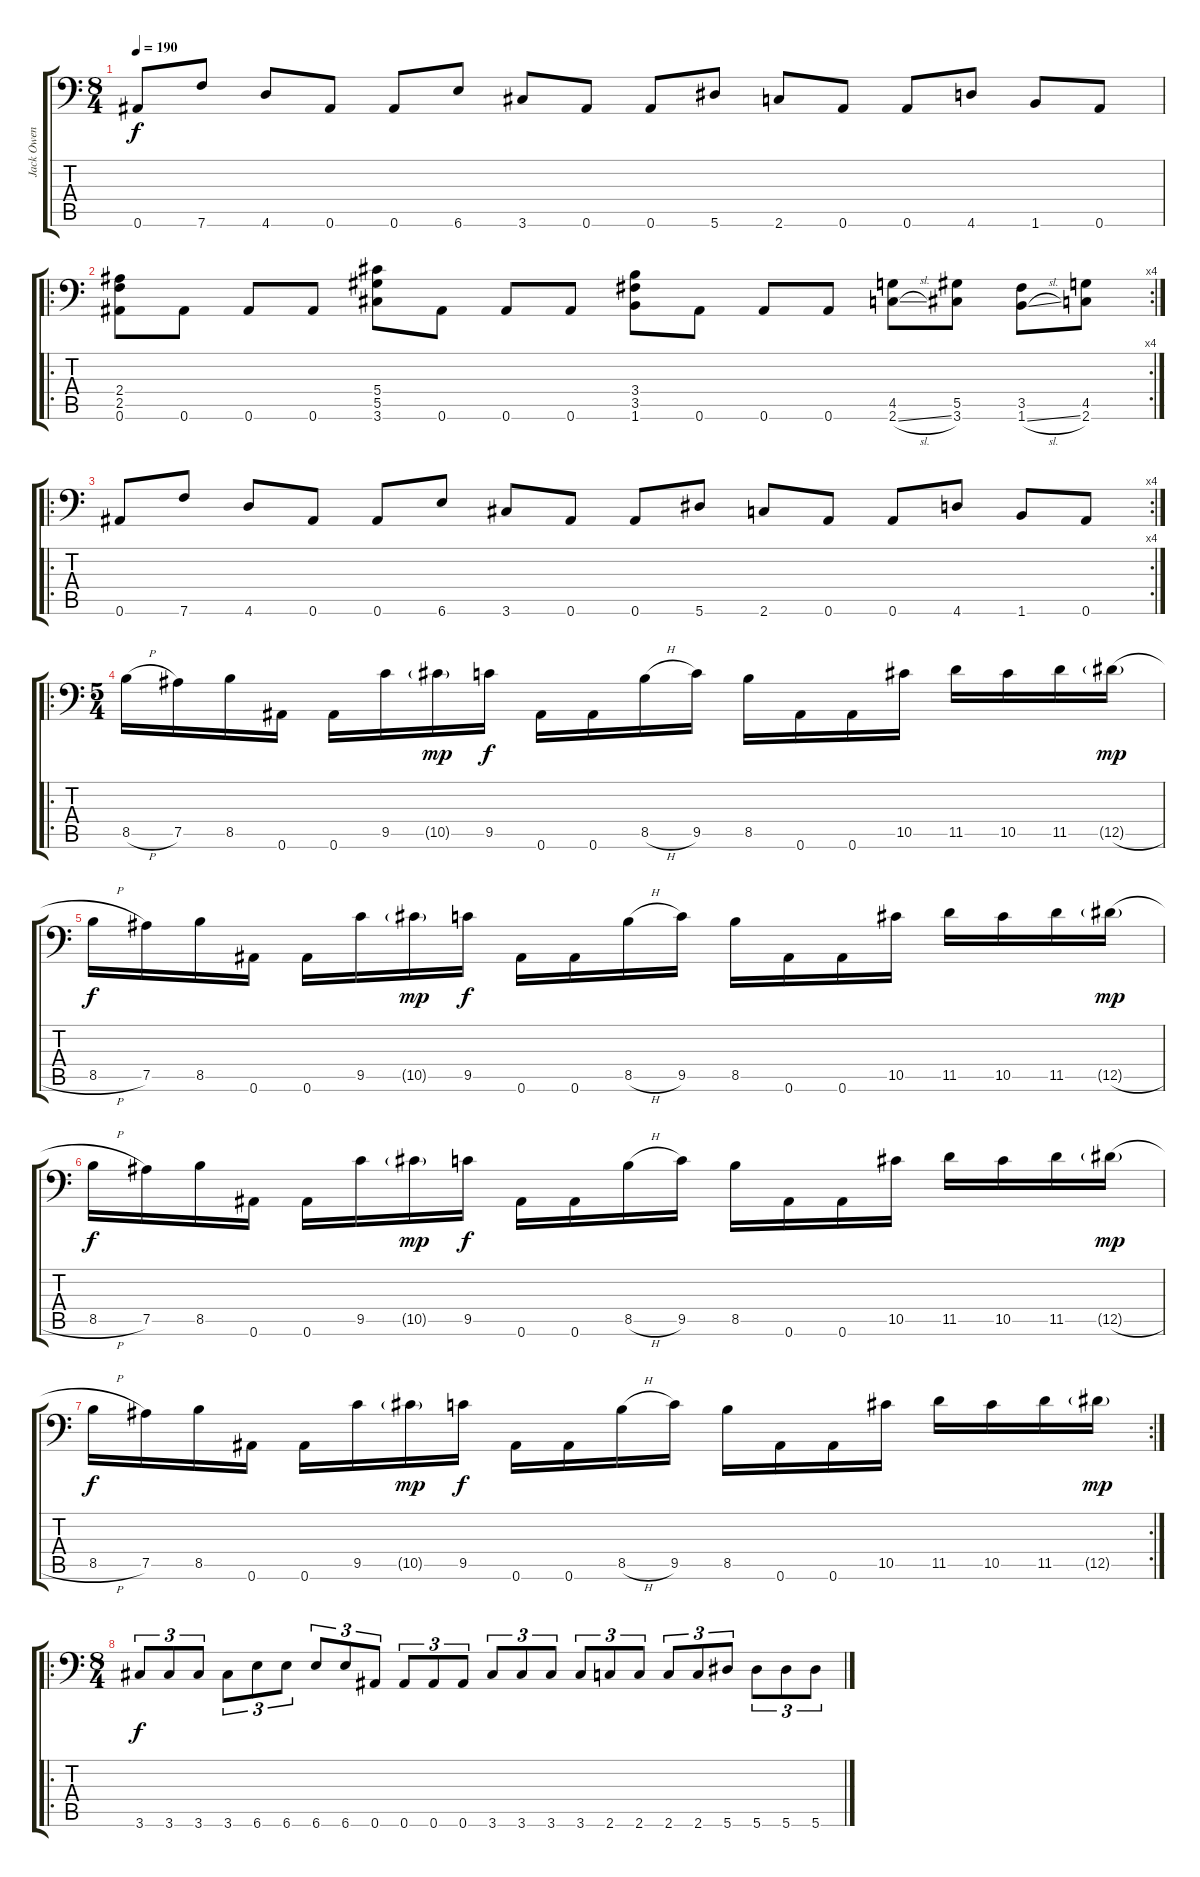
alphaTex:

\track ("Jack Owen" "Jack Owen") {instrument distortionguitar}
\staff {score tabs}
\tuning (Bb3 F3 Db3 Ab2 Eb2 Bb1) {hide}
\ts (8 4)
\tempo 190
\clef f4
\ks c
0.6.8{dy f} 7.6.8 4.6.8 0.6.8 0.6.8 6.6.8 3.6.8 0.6.8 0.6.8 5.6.8 2.6.8 0.6.8 0.6.8 4.6.8 1.6.8 0.6.8 |
\ro
\rc 4
(2.4 2.5 0.6).8 0.6.8 0.6.8 0.6.8 (5.4 5.5 3.6).8 0.6.8 0.6.8 0.6.8 (3.4 3.5 1.6).8 0.6.8 0.6.8 0.6.8 (4.5 2.6{sl}).8 (5.5 3.6).8 (3.5 1.6{sl}).8 (4.5 2.6).8 |
\ro
\rc 4
0.6.8 7.6.8 4.6.8 0.6.8 0.6.8 6.6.8 3.6.8 0.6.8 0.6.8 5.6.8 2.6.8 0.6.8 0.6.8 4.6.8 1.6.8 0.6.8 |
\ro
\ts (5 4)
8.5{h}.16 7.5.16 8.5.16 0.6.16 0.6.16 9.5.16 10.5{g}.16{dy mp} 9.5.16{dy f} 0.6.16 0.6.16 8.5{h}.16 9.5.16 8.5.16 0.6.16 0.6.16 10.5.16 11.5.16 10.5.16 11.5.16 12.5{h g}.16{dy mp} |
8.5{h}.16{dy f} 7.5.16 8.5.16 0.6.16 0.6.16 9.5.16 10.5{g}.16{dy mp} 9.5.16{dy f} 0.6.16 0.6.16 8.5{h}.16 9.5.16 8.5.16 0.6.16 0.6.16 10.5.16 11.5.16 10.5.16 11.5.16 12.5{h g}.16{dy mp} |
8.5{h}.16{dy f} 7.5.16 8.5.16 0.6.16 0.6.16 9.5.16 10.5{g}.16{dy mp} 9.5.16{dy f} 0.6.16 0.6.16 8.5{h}.16 9.5.16 8.5.16 0.6.16 0.6.16 10.5.16 11.5.16 10.5.16 11.5.16 12.5{h g}.16{dy mp} |
\rc 2
8.5{h}.16{dy f} 7.5.16 8.5.16 0.6.16 0.6.16 9.5.16 10.5{g}.16{dy mp} 9.5.16{dy f} 0.6.16 0.6.16 8.5{h}.16 9.5.16 8.5.16 0.6.16 0.6.16 10.5.16 11.5.16 10.5.16 11.5.16 12.5{g}.16{dy mp} |
\ro
\ts (8 4)
3.6.8{tu (3 2) dy f} 3.6.8{tu (3 2)} 3.6.8{tu (3 2)} 3.6.8{tu (3 2)} 6.6.8{tu (3 2)} 6.6.8{tu (3 2)} 6.6.8{tu (3 2)} 6.6.8{tu (3 2)} 0.6.8{tu (3 2)} 0.6.8{tu (3 2)} 0.6.8{tu (3 2)} 0.6.8{tu (3 2)} 3.6.8{tu (3 2)} 3.6.8{tu (3 2)} 3.6.8{tu (3 2)} 3.6.8{tu (3 2)} 2.6.8{tu (3 2)} 2.6.8{tu (3 2)} 2.6.8{tu (3 2)} 2.6.8{tu (3 2)} 5.6.8{tu (3 2)} 5.6.8{tu (3 2)} 5.6.8{tu (3 2)} 5.6.8{tu (3 2)}
